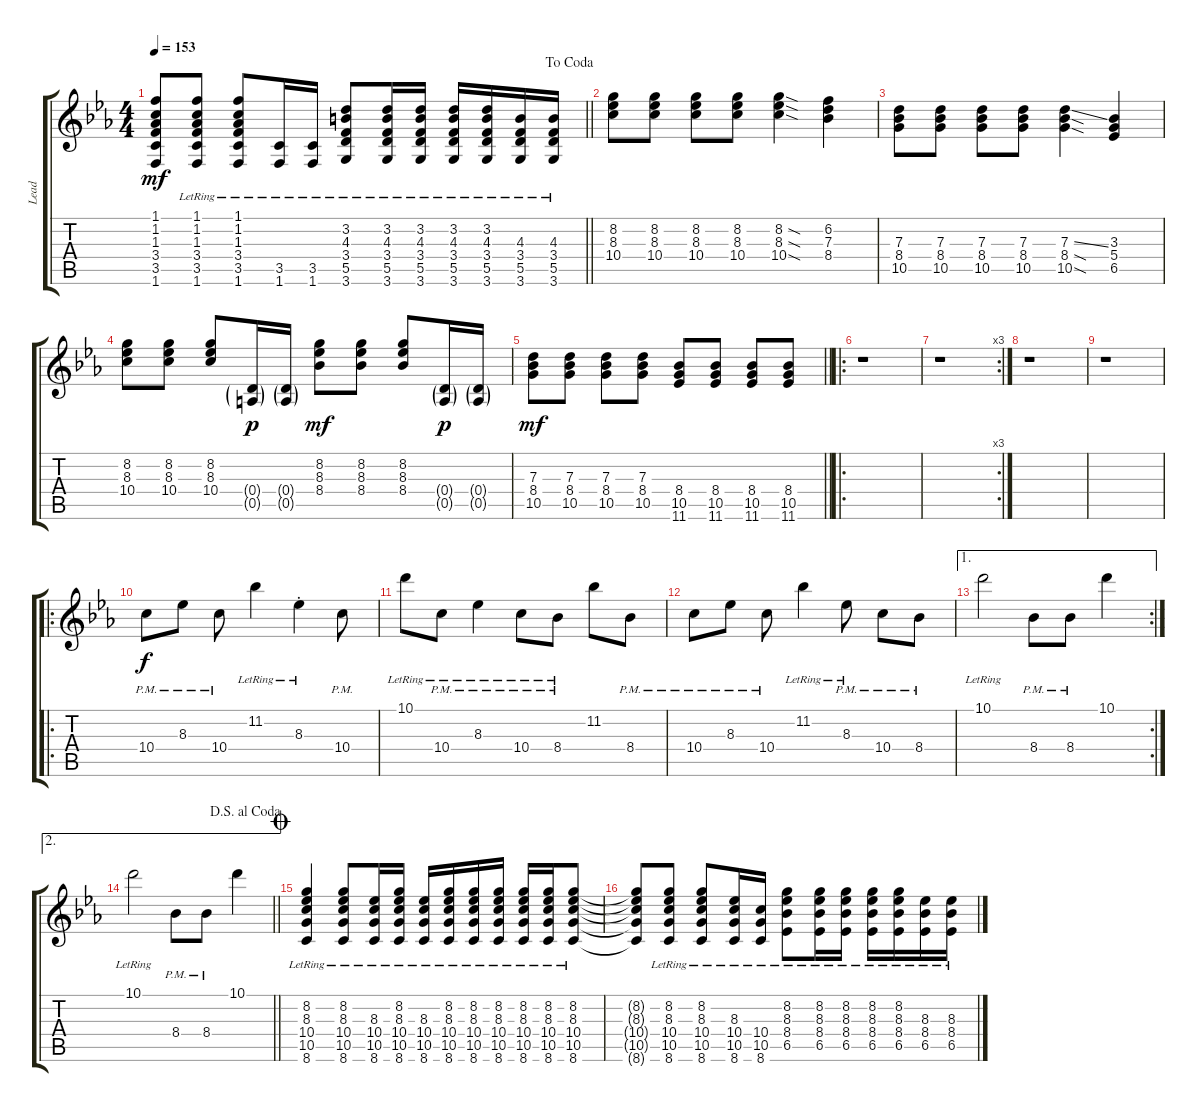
\track ("Lead" "Lead") {instrument electricguitarclean}
\staff {score tabs}
\tuning (E4 B3 G3 D3 A2 E2) {hide}
\ts (4 4)
\jump dacoda
\tempo 153
\clef g2
\barLineRight lightlight
\ks eb
(1.1{t} 1.2{t} 1.3{t} 3.4{t} 3.5{t} 1.6{t}).8{dy mf} (1.1{lr} 1.2{lr} 1.3{lr} 3.4{lr} 3.5{lr} 1.6{lr}).8 (1.1{lr} 1.2{lr} 1.3{lr} 3.4{lr} 3.5{lr} 1.6{lr}).8 (3.5{lr} 1.6{lr}).16 (3.5{lr} 1.6{lr}).16 (3.2{lr} 4.3{lr} 3.4{lr} 5.5{lr} 3.6{lr}).8 (3.2{lr} 4.3{lr} 3.4{lr} 5.5{lr} 3.6{lr}).16 (3.2{lr} 4.3{lr} 3.4{lr} 5.5{lr} 3.6{lr}).16 (3.2{lr} 4.3{lr} 3.4{lr} 5.5{lr} 3.6{lr}).16 (3.2{lr} 4.3{lr} 3.4{lr} 5.5{lr} 3.6{lr}).16 (4.3{lr} 3.4{lr} 5.5{lr} 3.6{lr}).16 (4.3{lr} 3.4{lr} 5.5{lr} 3.6{lr}).16 |
(8.2 8.3 10.4).8 (8.2 8.3 10.4).8 (8.2 8.3 10.4).8 (8.2 8.3 10.4).8 (8.2{sod} 8.3{sod} 10.4{sod}).4 (6.2 7.3 8.4).4 |
(7.3 8.4 10.5).8 (7.3 8.4 10.5).8 (7.3 8.4 10.5).8 (7.3 8.4 10.5).8 (7.3{ss} 8.4{sod} 10.5{sod}).4 (3.3 5.4 6.5).4 |
(8.2 8.3 10.4).8 (8.2 8.3 10.4).8 (8.2 8.3 10.4).8 (0.4{g} 0.5{g}).16{dy p} (0.4{g} 0.5{g}).16 (8.2 8.3 8.4).8{dy mf} (8.2 8.3 8.4).8 (8.2 8.3 8.4).8 (0.4{g} 0.5{g}).16{dy p} (0.4{g} 0.5{g}).16 |
\barLineRight lightlight
(7.3 8.4 10.5).8{dy mf} (7.3 8.4 10.5).8 (7.3 8.4 10.5).8 (7.3 8.4 10.5).8 (8.4 10.5 11.6).8 (8.4 10.5 11.6).8 (8.4 10.5 11.6).8 (8.4 10.5 11.6).8 |
\ro
r.1 |
\rc 3
r.1 |
r.1 |
r.1 |
\ro
10.4{pm}.8{dy f} 8.3{pm}.8 10.4{pm}.8 11.2{lr}.4 8.3{st lr}.4 10.4{pm}.8 |
10.1{lr}.8 10.4{pm lr}.8 8.3{pm lr}.4 10.4{pm lr}.8 8.4{pm lr}.8 11.2.8 8.4{pm}.8 |
10.4{pm}.8 8.3{pm}.8 10.4{pm}.8 11.2{lr}.4 8.3{pm lr}.8 10.4{pm}.8 8.4{pm}.8 |
\ae 1
\rc 2
10.1{lr}.2 8.4{pm}.8 8.4{pm}.8 10.1.4 |
\ae 2
\jump dalsegnoalcoda
\barLineRight lightlight
10.1{lr}.2 8.4{pm}.8 8.4{pm}.8 10.1.4 |
\jump coda
(8.2{lr} 8.3{lr} 10.4{lr} 10.5{lr} 8.6{lr}).4 (8.2{lr} 8.3{lr} 10.4{lr} 10.5{lr} 8.6{lr}).8 (8.3{lr} 10.4{lr} 10.5{lr} 8.6{lr}).16 (8.2{lr} 8.3{lr} 10.4{lr} 10.5{lr} 8.6{lr}).16 (8.3{lr} 10.4{lr} 10.5{lr} 8.6{lr}).16 (8.2{lr} 8.3{lr} 10.4{lr} 10.5{lr} 8.6{lr}).16 (8.2{lr} 8.3{lr} 10.4{lr} 10.5{lr} 8.6{lr}).16 (8.2{lr} 8.3{lr} 10.4{lr} 10.5{lr} 8.6{lr}).16 (8.2{lr} 8.3{lr} 10.4{lr} 10.5{lr} 8.6{lr}).16 (8.2{lr} 8.3{lr} 10.4{lr} 10.5{lr} 8.6{lr}).16 (8.2{lr} 8.3{lr} 10.4{lr} 10.5{lr} 8.6{lr}).8 |
(8.2{t} 8.3{t} 10.4{t} 10.5{t} 8.6{t}).8 (8.2{lr} 8.3{lr} 10.4{lr} 10.5{lr} 8.6{lr}).8 (8.2{lr} 8.3{lr} 10.4{lr} 10.5{lr} 8.6{lr}).8 (8.3{lr} 10.4{lr} 10.5{lr} 8.6{lr}).16 (10.4{lr} 10.5{lr} 8.6{lr}).16 (8.2{lr} 8.3{lr} 8.4{lr} 6.5{lr}).8 (8.2{lr} 8.3{lr} 8.4{lr} 6.5{lr}).16 (8.2{lr} 8.3{lr} 8.4{lr} 6.5{lr}).16 (8.2{lr} 8.3{lr} 8.4{lr} 6.5{lr}).16 (8.2{lr} 8.3{lr} 8.4{lr} 6.5{lr}).16 (8.3{lr} 8.4{lr} 6.5{lr}).16 (8.3{lr} 8.4{lr} 6.5{lr}).16
